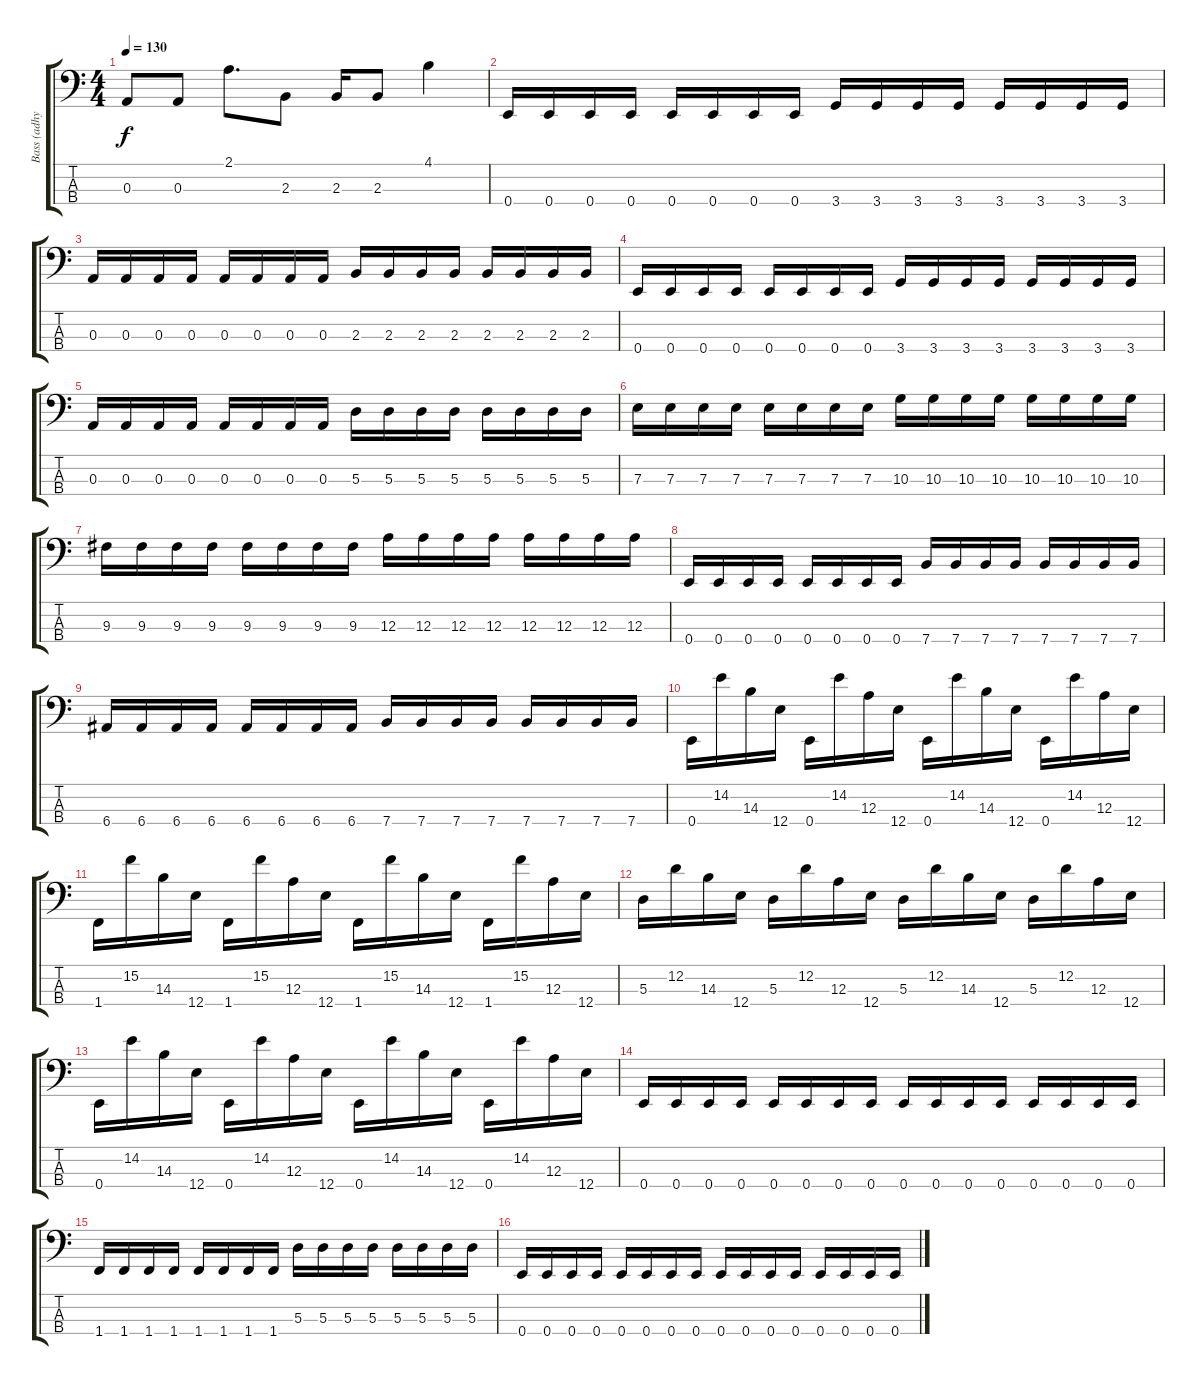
\track ("Bass (adhy)" "Bass (adhy") {instrument electricbassfinger}
\staff {score tabs}
\tuning (G2 D2 A1 E1) {hide}
\ts (4 4)
\tempo 130
\clef f4
\ks c
0.3.8{dy f} 0.3.8 2.1.8{d} 2.3.8 2.3.16 2.3.8 4.1.4 |
0.4.16 0.4.16 0.4.16 0.4.16 0.4.16 0.4.16 0.4.16 0.4.16 3.4.16 3.4.16 3.4.16 3.4.16 3.4.16 3.4.16 3.4.16 3.4.16 |
0.3.16 0.3.16 0.3.16 0.3.16 0.3.16 0.3.16 0.3.16 0.3.16 2.3.16 2.3.16 2.3.16 2.3.16 2.3.16 2.3.16 2.3.16 2.3.16 |
0.4.16 0.4.16 0.4.16 0.4.16 0.4.16 0.4.16 0.4.16 0.4.16 3.4.16 3.4.16 3.4.16 3.4.16 3.4.16 3.4.16 3.4.16 3.4.16 |
0.3.16 0.3.16 0.3.16 0.3.16 0.3.16 0.3.16 0.3.16 0.3.16 5.3.16 5.3.16 5.3.16 5.3.16 5.3.16 5.3.16 5.3.16 5.3.16 |
7.3.16 7.3.16 7.3.16 7.3.16 7.3.16 7.3.16 7.3.16 7.3.16 10.3.16 10.3.16 10.3.16 10.3.16 10.3.16 10.3.16 10.3.16 10.3.16 |
9.3.16 9.3.16 9.3.16 9.3.16 9.3.16 9.3.16 9.3.16 9.3.16 12.3.16 12.3.16 12.3.16 12.3.16 12.3.16 12.3.16 12.3.16 12.3.16 |
0.4.16 0.4.16 0.4.16 0.4.16 0.4.16 0.4.16 0.4.16 0.4.16 7.4.16 7.4.16 7.4.16 7.4.16 7.4.16 7.4.16 7.4.16 7.4.16 |
6.4.16 6.4.16 6.4.16 6.4.16 6.4.16 6.4.16 6.4.16 6.4.16 7.4.16 7.4.16 7.4.16 7.4.16 7.4.16 7.4.16 7.4.16 7.4.16 |
0.4.16 14.2.16 14.3.16 12.4.16 0.4.16 14.2.16 12.3.16 12.4.16 0.4.16 14.2.16 14.3.16 12.4.16 0.4.16 14.2.16 12.3.16 12.4.16 |
1.4.16 15.2.16 14.3.16 12.4.16 1.4.16 15.2.16 12.3.16 12.4.16 1.4.16 15.2.16 14.3.16 12.4.16 1.4.16 15.2.16 12.3.16 12.4.16 |
5.3.16 12.2.16 14.3.16 12.4.16 5.3.16 12.2.16 12.3.16 12.4.16 5.3.16 12.2.16 14.3.16 12.4.16 5.3.16 12.2.16 12.3.16 12.4.16 |
0.4.16 14.2.16 14.3.16 12.4.16 0.4.16 14.2.16 12.3.16 12.4.16 0.4.16 14.2.16 14.3.16 12.4.16 0.4.16 14.2.16 12.3.16 12.4.16 |
0.4.16 0.4.16 0.4.16 0.4.16 0.4.16 0.4.16 0.4.16 0.4.16 0.4.16 0.4.16 0.4.16 0.4.16 0.4.16 0.4.16 0.4.16 0.4.16 |
1.4.16 1.4.16 1.4.16 1.4.16 1.4.16 1.4.16 1.4.16 1.4.16 5.3.16 5.3.16 5.3.16 5.3.16 5.3.16 5.3.16 5.3.16 5.3.16 |
0.4.16 0.4.16 0.4.16 0.4.16 0.4.16 0.4.16 0.4.16 0.4.16 0.4.16 0.4.16 0.4.16 0.4.16 0.4.16 0.4.16 0.4.16 0.4.16
